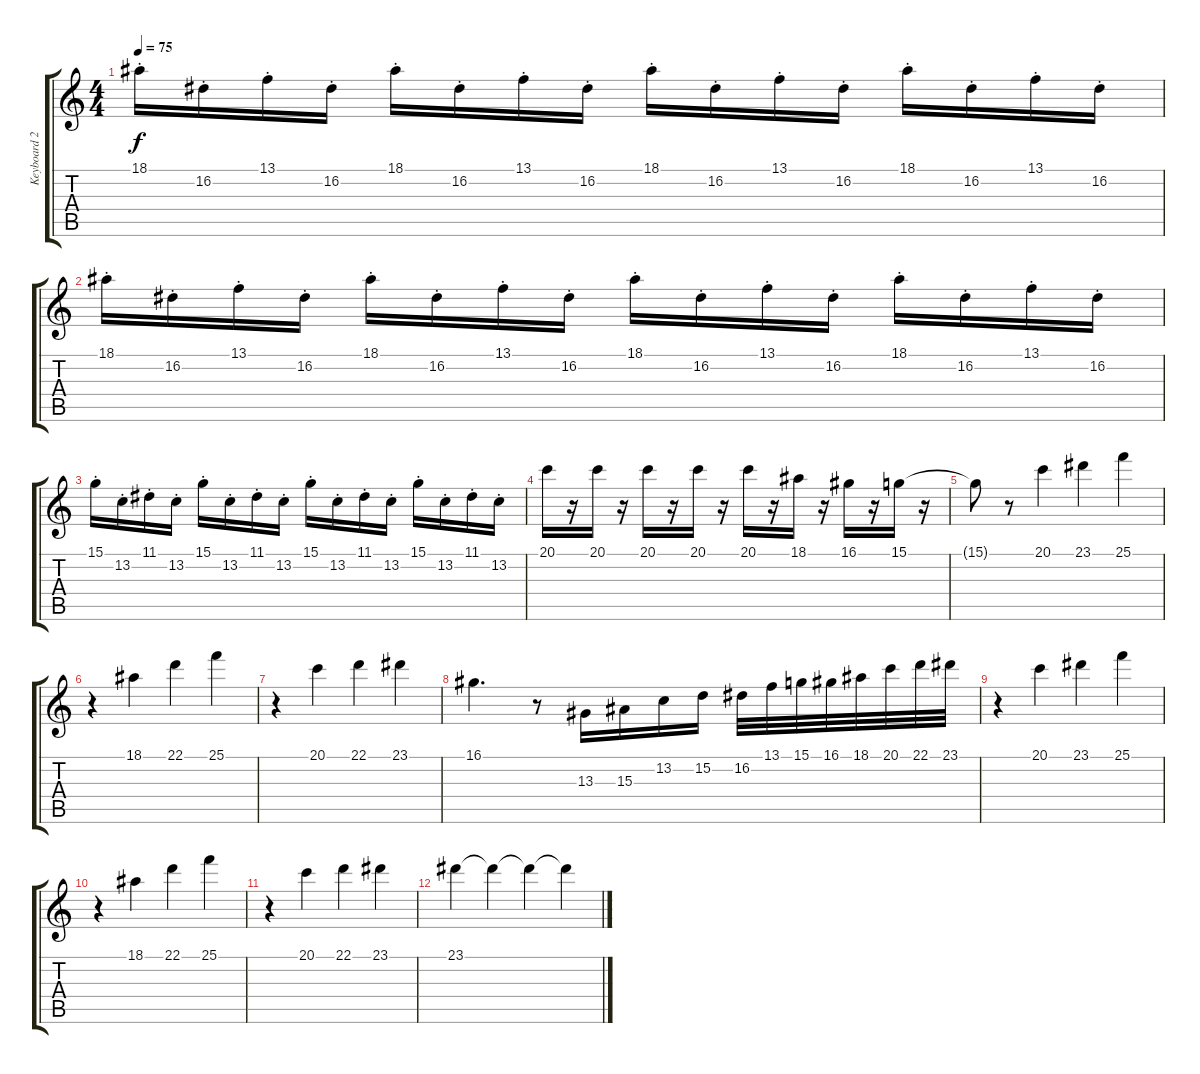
\track ("Keyboard 2" "Keyboard 2") {instrument stringensemble1}
\staff {score tabs}
\tuning (E4 B3 G3 D3 A2 E2) {hide}
\ts (4 4)
\tempo 75
\clef g2
\ks c
18.1{st}.16{dy f} 16.2{st}.16 13.1{st}.16 16.2{st}.16 18.1{st}.16 16.2{st}.16 13.1{st}.16 16.2{st}.16 18.1{st}.16 16.2{st}.16 13.1{st}.16 16.2{st}.16 18.1{st}.16 16.2{st}.16 13.1{st}.16 16.2{st}.16 |
18.1{st}.16 16.2{st}.16 13.1{st}.16 16.2{st}.16 18.1{st}.16 16.2{st}.16 13.1{st}.16 16.2{st}.16 18.1{st}.16 16.2{st}.16 13.1{st}.16 16.2{st}.16 18.1{st}.16 16.2{st}.16 13.1{st}.16 16.2{st}.16 |
15.1{st}.16 13.2{st}.16 11.1{st}.16 13.2{st}.16 15.1{st}.16 13.2{st}.16 11.1{st}.16 13.2{st}.16 15.1{st}.16 13.2{st}.16 11.1{st}.16 13.2{st}.16 15.1{st}.16 13.2{st}.16 11.1{st}.16 13.2{st}.16 |
20.1.16 r.16 20.1.16 r.16 20.1.16 r.16 20.1.16 r.16 20.1.16 r.16 18.1.16 r.16 16.1.16 r.16 15.1.16 r.16 |
15.1{t}.8 r.8 20.1.4 23.1.4 25.1.4 |
r.4 18.1.4 22.1.4 25.1.4 |
r.4 20.1.4 22.1.4 23.1.4 |
16.1.4{d} r.8 13.3.16 15.3.16 13.2.16 15.2.16 16.2.32 13.1.32 15.1.32 16.1.32 18.1.32 20.1.32 22.1.32 23.1.32 |
r.4 20.1.4 23.1.4 25.1.4 |
r.4 18.1.4 22.1.4 25.1.4 |
r.4 20.1.4 22.1.4 23.1.4 |
23.1.4 23.1{t}.4{volume 3} 23.1{t}.4 23.1{t}.4
